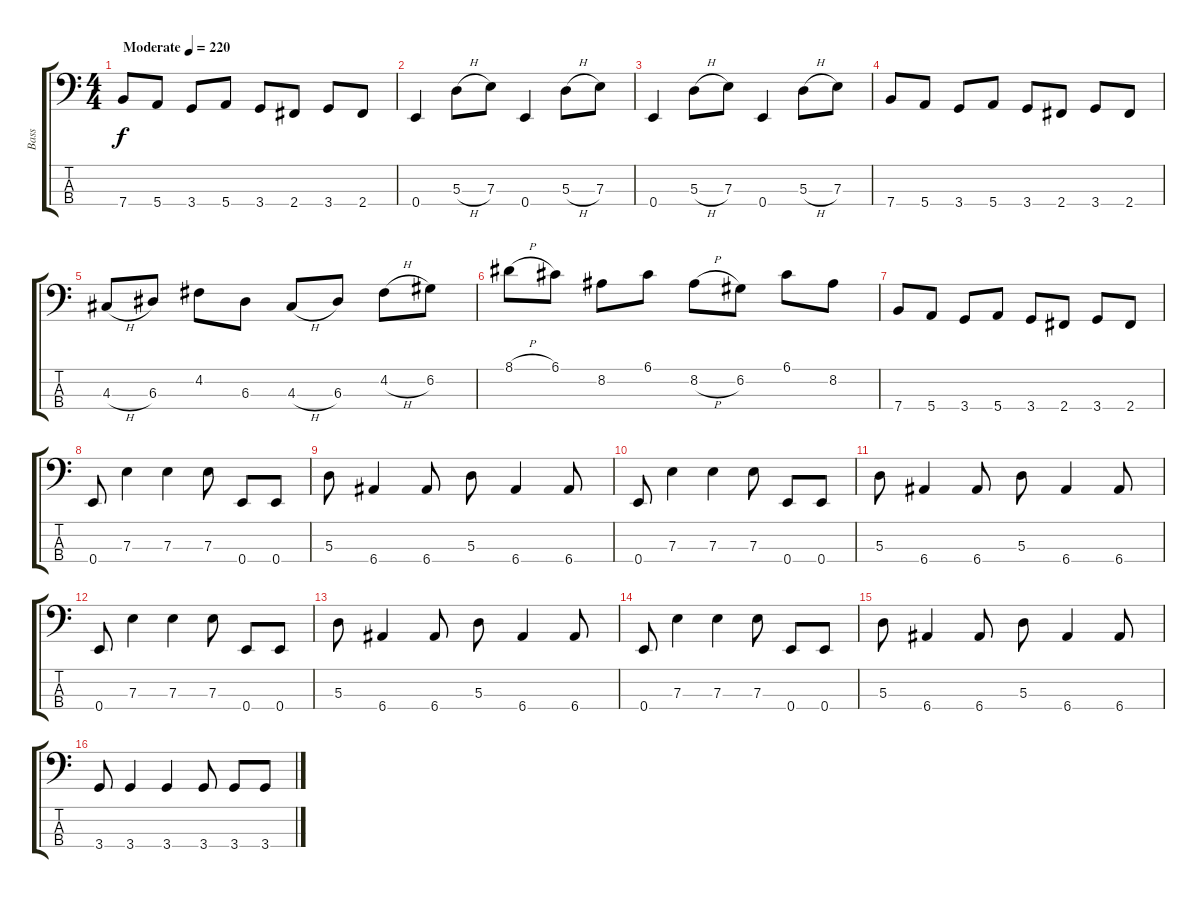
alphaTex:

\track ("Bass" "Bass") {instrument electricbasspick}
\staff {score tabs}
\tuning (G2 D2 A1 E1) {hide}
\ts (4 4)
\tempo (220 "Moderate")
\clef f4
\ks c
7.4.8{dy f instrument electricbasspick} 5.4.8 3.4.8 5.4.8 3.4.8 2.4.8 3.4.8 2.4.8 |
0.4.4 5.3{h}.8 7.3.8 0.4.4 5.3{h}.8 7.3.8 |
0.4.4 5.3{h}.8 7.3.8 0.4.4 5.3{h}.8 7.3.8 |
7.4.8 5.4.8 3.4.8 5.4.8 3.4.8 2.4.8 3.4.8 2.4.8 |
4.3{h}.8 6.3.8 4.2.8 6.3.8 4.3{h}.8 6.3.8 4.2{h}.8 6.2.8 |
8.1{h}.8 6.1.8 8.2.8 6.1.8 8.2{h}.8 6.2.8 6.1.8 8.2.8 |
7.4.8 5.4.8 3.4.8 5.4.8 3.4.8 2.4.8 3.4.8 2.4.8 |
0.4.8 7.3.4 7.3.4 7.3.8 0.4.8 0.4.8 |
5.3.8 6.4.4 6.4.8 5.3.8 6.4.4 6.4.8 |
0.4.8 7.3.4 7.3.4 7.3.8 0.4.8 0.4.8 |
5.3.8 6.4.4 6.4.8 5.3.8 6.4.4 6.4.8 |
0.4.8 7.3.4 7.3.4 7.3.8 0.4.8 0.4.8 |
5.3.8 6.4.4 6.4.8 5.3.8 6.4.4 6.4.8 |
0.4.8 7.3.4 7.3.4 7.3.8 0.4.8 0.4.8 |
5.3.8 6.4.4 6.4.8 5.3.8 6.4.4 6.4.8 |
3.4.8 3.4.4 3.4.4 3.4.8 3.4.8 3.4.8
